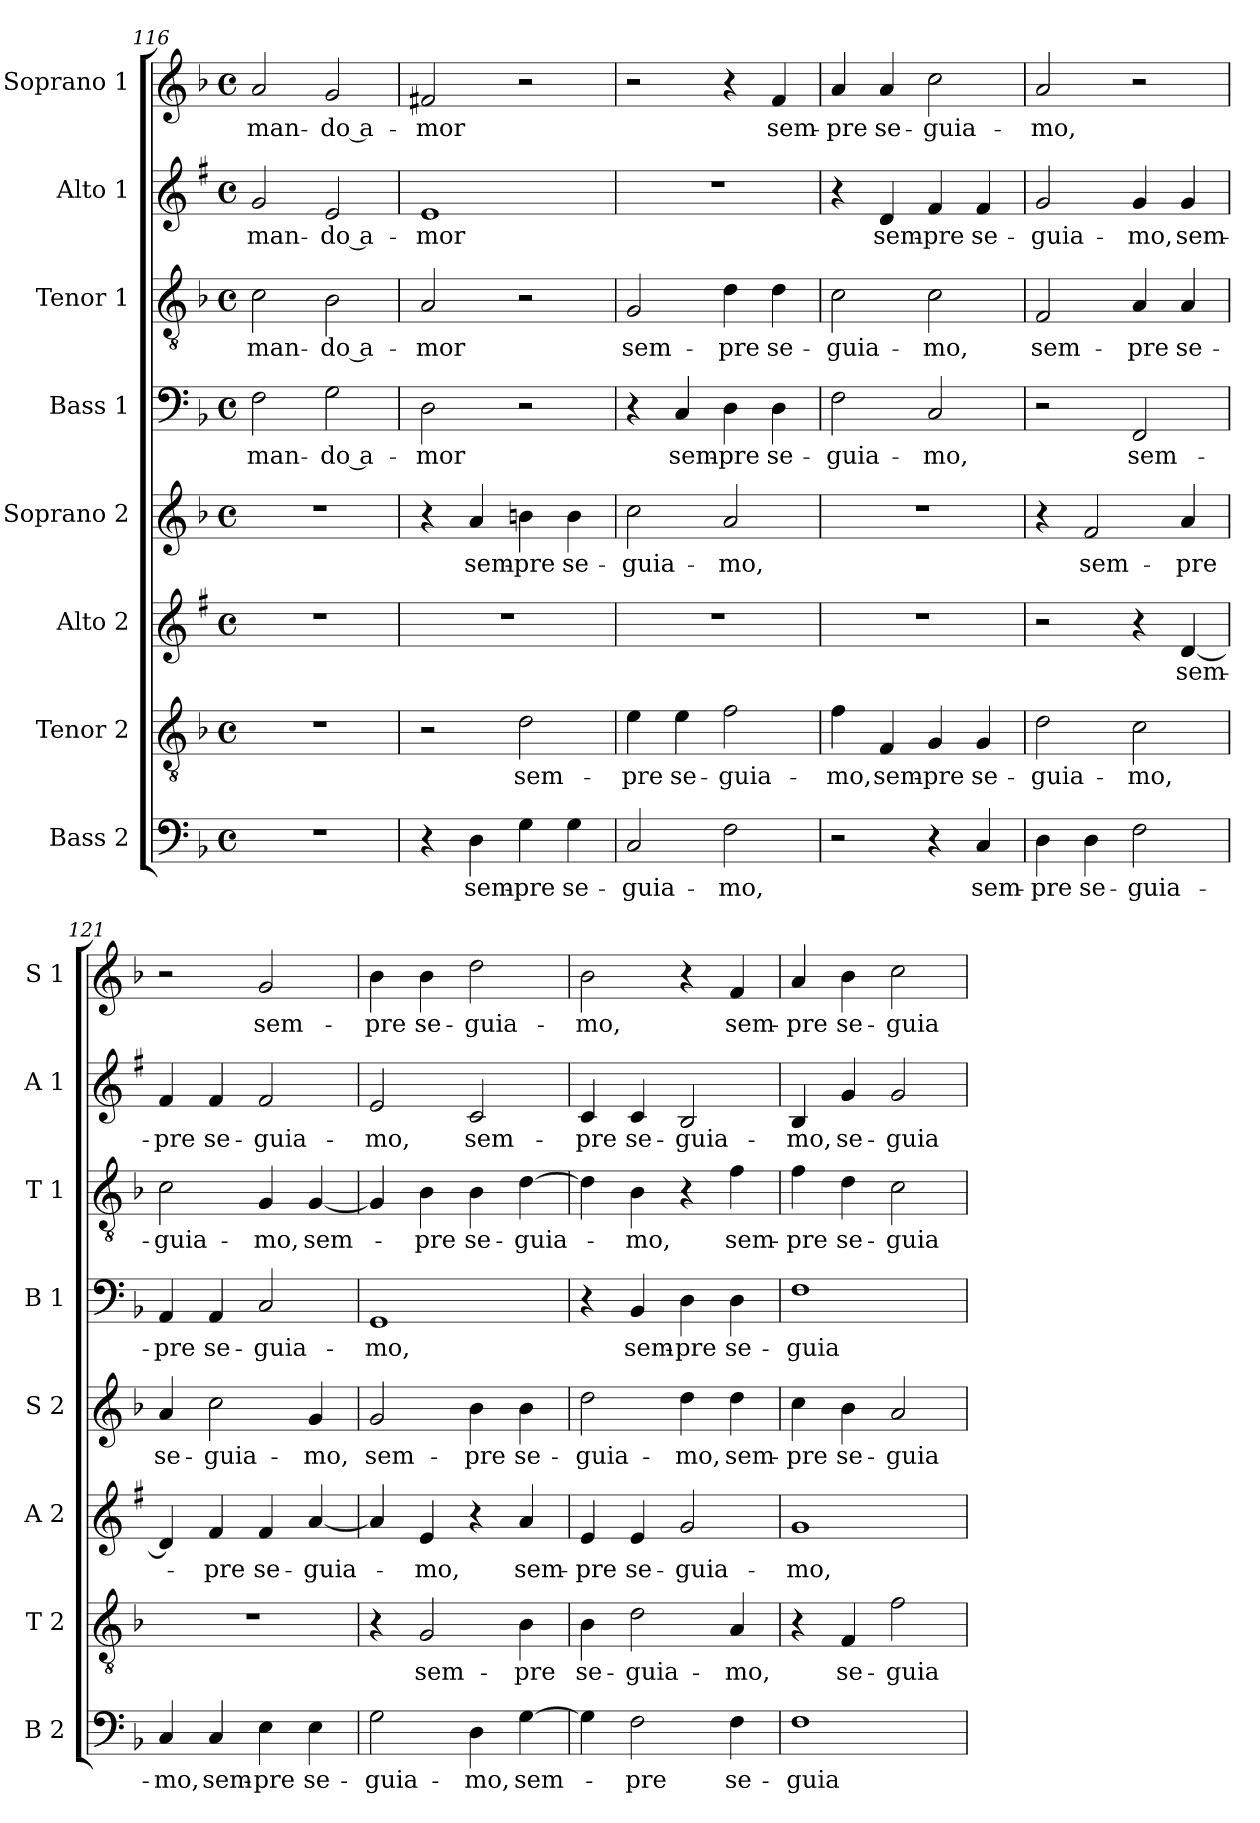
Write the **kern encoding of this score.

**kern	**text	**kern	**text	**kern	**text	**kern	**text	**kern	**text	**kern	**text	**kern	**text	**kern	**text
*part8	*part8	*part7	*part7	*part6	*part6	*part5	*part5	*part4	*part4	*part3	*part3	*part2	*part2	*part1	*part1
*staff8	*staff8	*staff7	*staff7	*staff6	*staff6	*staff5	*staff5	*staff4	*staff4	*staff3	*staff3	*staff2	*staff2	*staff1	*staff1
*I"Bass 2	*	*I"Tenor 2	*	*I"Alto 2	*	*I"Soprano 2	*	*I"Bass 1	*	*I"Tenor 1	*	*I"Alto 1	*	*I"Soprano 1	*
*I'B 2	*	*I'T 2	*	*I'A 2	*	*I'S 2	*	*I'B 1	*	*I'T 1	*	*I'A 1	*	*I'S 1	*
*clefF4	*	*clefGv2	*	*clefG2	*	*clefG2	*	*clefF4	*	*clefGv2	*	*clefG2	*	*clefG2	*
*	*	*	*	*ITrd1c2	*	*	*	*	*	*	*	*ITrd1c2	*	*	*
*k[b-]	*	*k[b-]	*	*k[b-]	*	*k[b-]	*	*k[b-]	*	*k[b-]	*	*k[b-]	*	*k[b-]	*
*F:	*	*F:	*	*F:	*	*F:	*	*F:	*	*F:	*	*F:	*	*F:	*
*M4/4	*	*M4/4	*	*M4/4	*	*M4/4	*	*M4/4	*	*M4/4	*	*M4/4	*	*M4/4	*
*met(c)	*	*met(c)	*	*met(c)	*	*met(c)	*	*met(c)	*	*met(c)	*	*met(c)	*	*met(c)	*
=116	=116	=116	=116	=116	=116	=116	=116	=116	=116	=116	=116	=116	=116	=116	=116
!	!	!	!	!	!	!	!	!	!LO:LY:b	!	!LO:LY:b	!	!LO:LY:b	!	!LO:LY:b
1r	.	1r	.	1r	.	1r	.	2F\	-man-	2c\	-man-	2f/	-man-	2a/	-man-
!	!	!	!	!	!	!	!	!	!LO:LY:b	!	!LO:LY:b	!	!LO:LY:b	!	!LO:LY:b
.	.	.	.	.	.	.	.	2G\	-do a-	2B-\	-do a-	2d/	-do a-	2g/	-do a-
=117	=117	=117	=117	=117	=117	=117	=117	=117	=117	=117	=117	=117	=117	=117	=117
!	!	!	!	!	!	!	!	!	!LO:LY:b	!	!LO:LY:b	!	!LO:LY:b	!	!LO:LY:b
4r	.	2r	.	1r	.	4r	.	2D\	-mor	2A/	-mor	1d	-mor	2f#X/	-mor
!	!LO:LY:b	!	!	!	!	!	!LO:LY:b	!	!	!	!	!	!	!	!
4D\	sem-	.	.	.	.	4a/	sem-	.	.	.	.	.	.	.	.
!	!LO:LY:b	!	!LO:LY:b	!	!	!	!LO:LY:b	!	!	!	!	!	!	!	!
4G\	-pre	2d\	sem-	.	.	4bn\	-pre	2r	.	2r	.	.	.	2r	.
!	!LO:LY:b	!	!	!	!	!	!LO:LY:b	!	!	!	!	!	!	!	!
4G\	se-	.	.	.	.	4b\	se-	.	.	.	.	.	.	.	.
=118	=118	=118	=118	=118	=118	=118	=118	=118	=118	=118	=118	=118	=118	=118	=118
!	!LO:LY:b	!	!LO:LY:b	!	!	!	!LO:LY:b	!	!	!	!LO:LY:b	!	!	!	!
2C/	-guia-	4e\	-pre	1r	.	2cc\	-guia-	4r	.	2G/	sem-	1r	.	2r	.
!	!	!	!LO:LY:b	!	!	!	!	!	!LO:LY:b	!	!	!	!	!	!
.	.	4e\	se-	.	.	.	.	4C/	sem-	.	.	.	.	.	.
!	!LO:LY:b	!	!LO:LY:b	!	!	!	!LO:LY:b	!	!LO:LY:b	!	!LO:LY:b	!	!	!	!
2F\	-mo,	2f\	-guia-	.	.	2a/	-mo,	4D\	-pre	4d\	-pre	.	.	4r	.
!	!	!	!	!	!	!	!	!	!LO:LY:b	!	!LO:LY:b	!	!	!	!LO:LY:b
.	.	.	.	.	.	.	.	4D\	se-	4d\	se-	.	.	4f/	sem-
!!LO:LB:g=z
=119	=119	=119	=119	=119	=119	=119	=119	=119	=119	=119	=119	=119	=119	=119	=119
!	!	!	!LO:LY:b	!	!	!	!	!	!LO:LY:b	!	!LO:LY:b	!	!	!	!LO:LY:b
2r	.	4f\	-mo,	1r	.	1r	.	2F\	-guia-	2c\	-guia-	4r	.	4a/	-pre
!	!	!	!LO:LY:b	!	!	!	!	!	!	!	!	!	!LO:LY:b	!	!LO:LY:b
.	.	4F/	sem-	.	.	.	.	.	.	.	.	4c/	sem-	4a/	se-
!	!	!	!LO:LY:b	!	!	!	!	!	!LO:LY:b	!	!LO:LY:b	!	!LO:LY:b	!	!LO:LY:b
4r	.	4G/	-pre	.	.	.	.	2C/	-mo,	2c\	-mo,	4e/	-pre	2cc\	-guia-
!	!LO:LY:b	!	!LO:LY:b	!	!	!	!	!	!	!	!	!	!LO:LY:b	!	!
4C/	sem-	4G/	se-	.	.	.	.	.	.	.	.	4e/	se-	.	.
=120	=120	=120	=120	=120	=120	=120	=120	=120	=120	=120	=120	=120	=120	=120	=120
!	!LO:LY:b	!	!LO:LY:b	!	!	!	!	!	!	!	!LO:LY:b	!	!LO:LY:b	!	!LO:LY:b
4D\	-pre	2d\	-guia-	2r	.	4r	.	2r	.	2F/	sem-	2f/	-guia-	2a/	-mo,
!	!LO:LY:b	!	!	!	!	!	!LO:LY:b	!	!	!	!	!	!	!	!
4D\	se-	.	.	.	.	2f/	sem-	.	.	.	.	.	.	.	.
!	!LO:LY:b	!	!LO:LY:b	!	!	!	!	!	!LO:LY:b	!	!LO:LY:b	!	!LO:LY:b	!	!
2F\	-guia-	2c\	-mo,	4r	.	.	.	2FF/	sem-	4A/	-pre	4f/	-mo,	2r	.
!	!	!	!	!	!LO:LY:b	!	!LO:LY:b	!	!	!	!LO:LY:b	!	!LO:LY:b	!	!
.	.	.	.	[4c/	sem-	4a/	-pre	.	.	4A/	se-	4f/	sem-	.	.
=121	=121	=121	=121	=121	=121	=121	=121	=121	=121	=121	=121	=121	=121	=121	=121
!	!LO:LY:b	!	!	!	!	!	!LO:LY:b	!	!LO:LY:b	!	!LO:LY:b	!	!LO:LY:b	!	!
4C/	-mo,	1r	.	4c/]	.	4a/	se-	4AA/	-pre	2c\	-guia-	4e/	-pre	2r	.
!	!LO:LY:b	!	!	!	!LO:LY:b	!	!LO:LY:b	!	!LO:LY:b	!	!	!	!LO:LY:b	!	!
4C/	sem-	.	.	4e/	-pre	2cc\	-guia-	4AA/	se-	.	.	4e/	se-	.	.
!	!LO:LY:b	!	!	!	!LO:LY:b	!	!	!	!LO:LY:b	!	!LO:LY:b	!	!LO:LY:b	!	!LO:LY:b
4E\	-pre	.	.	4e/	se-	.	.	2C/	-guia-	4G/	-mo,	2e/	-guia-	2g/	sem-
!	!LO:LY:b	!	!	!	!LO:LY:b	!	!LO:LY:b	!	!	!	!LO:LY:b	!	!	!	!
4E\	se-	.	.	[4g/	-guia-	4g/	-mo,	.	.	[4G/	sem-	.	.	.	.
=122	=122	=122	=122	=122	=122	=122	=122	=122	=122	=122	=122	=122	=122	=122	=122
!	!LO:LY:b	!	!	!	!	!	!LO:LY:b	!	!LO:LY:b	!	!	!	!LO:LY:b	!	!LO:LY:b
2G\	-guia-	4r	.	4g/]	.	2g/	sem-	1GG	-mo,	4G/]	.	2d/	-mo,	4b-\	-pre
!	!	!	!LO:LY:b	!	!LO:LY:b	!	!	!	!	!	!LO:LY:b	!	!	!	!LO:LY:b
.	.	2G/	sem-	4d/	-mo,	.	.	.	.	4B-\	-pre	.	.	4b-\	se-
!	!LO:LY:b	!	!	!	!	!	!LO:LY:b	!	!	!	!LO:LY:b	!	!LO:LY:b	!	!LO:LY:b
4D\	-mo,	.	.	4r	.	4b-\	-pre	.	.	4B-\	se-	2B-/	sem-	2dd\	-guia-
!	!LO:LY:b	!	!LO:LY:b	!	!LO:LY:b	!	!LO:LY:b	!	!	!	!LO:LY:b	!	!	!	!
[4G\	sem-	4B-\	-pre	4g/	sem-	4b-\	se-	.	.	[4d\	-guia-	.	.	.	.
=123	=123	=123	=123	=123	=123	=123	=123	=123	=123	=123	=123	=123	=123	=123	=123
!	!	!	!LO:LY:b	!	!LO:LY:b	!	!LO:LY:b	!	!	!	!	!	!LO:LY:b	!	!LO:LY:b
4G\]	.	4B-\	se-	4d/	-pre	2dd\	-guia-	4r	.	4d\]	.	4B-/	-pre	2b-\	-mo,
!	!LO:LY:b	!	!LO:LY:b	!	!LO:LY:b	!	!	!	!LO:LY:b	!	!LO:LY:b	!	!LO:LY:b	!	!
2F\	-pre	2d\	-guia-	4d/	se-	.	.	4BB-/	sem-	4B-\	-mo,	4B-/	se-	.	.
!	!	!	!	!	!LO:LY:b	!	!LO:LY:b	!	!LO:LY:b	!	!	!	!LO:LY:b	!	!
.	.	.	.	2f/	-guia-	4dd\	-mo,	4D\	-pre	4r	.	2A/	-guia-	4r	.
!	!LO:LY:b	!	!LO:LY:b	!	!	!	!LO:LY:b	!	!LO:LY:b	!	!LO:LY:b	!	!	!	!LO:LY:b
4F\	se-	4A/	-mo,	.	.	4dd\	sem-	4D\	se-	4f\	sem-	.	.	4f/	sem-
=124	=124	=124	=124	=124	=124	=124	=124	=124	=124	=124	=124	=124	=124	=124	=124
!	!LO:LY:b	!	!	!	!LO:LY:b	!	!LO:LY:b	!	!LO:LY:b	!	!LO:LY:b	!	!LO:LY:b	!	!LO:LY:b
1F	-guia-	4r	.	1f	-mo,	4cc\	-pre	1F	-guia-	4f\	-pre	4A/	-mo,	4a/	-pre
!	!	!	!LO:LY:b	!	!	!	!LO:LY:b	!	!	!	!LO:LY:b	!	!LO:LY:b	!	!LO:LY:b
.	.	4F/	se-	.	.	4b-\	se-	.	.	4d\	se-	4f/	se-	4b-\	se-
!	!	!	!LO:LY:b	!	!	!	!LO:LY:b	!	!	!	!LO:LY:b	!	!LO:LY:b	!	!LO:LY:b
.	.	2f\	-guia-	.	.	2a/	-guia-	.	.	2c\	-guia-	2f/	-guia-	2cc\	-guia-
=	=	=	=	=	=	=	=	=	=	=	=	=	=	=	=
*-	*-	*-	*-	*-	*-	*-	*-	*-	*-	*-	*-	*-	*-	*-	*-
